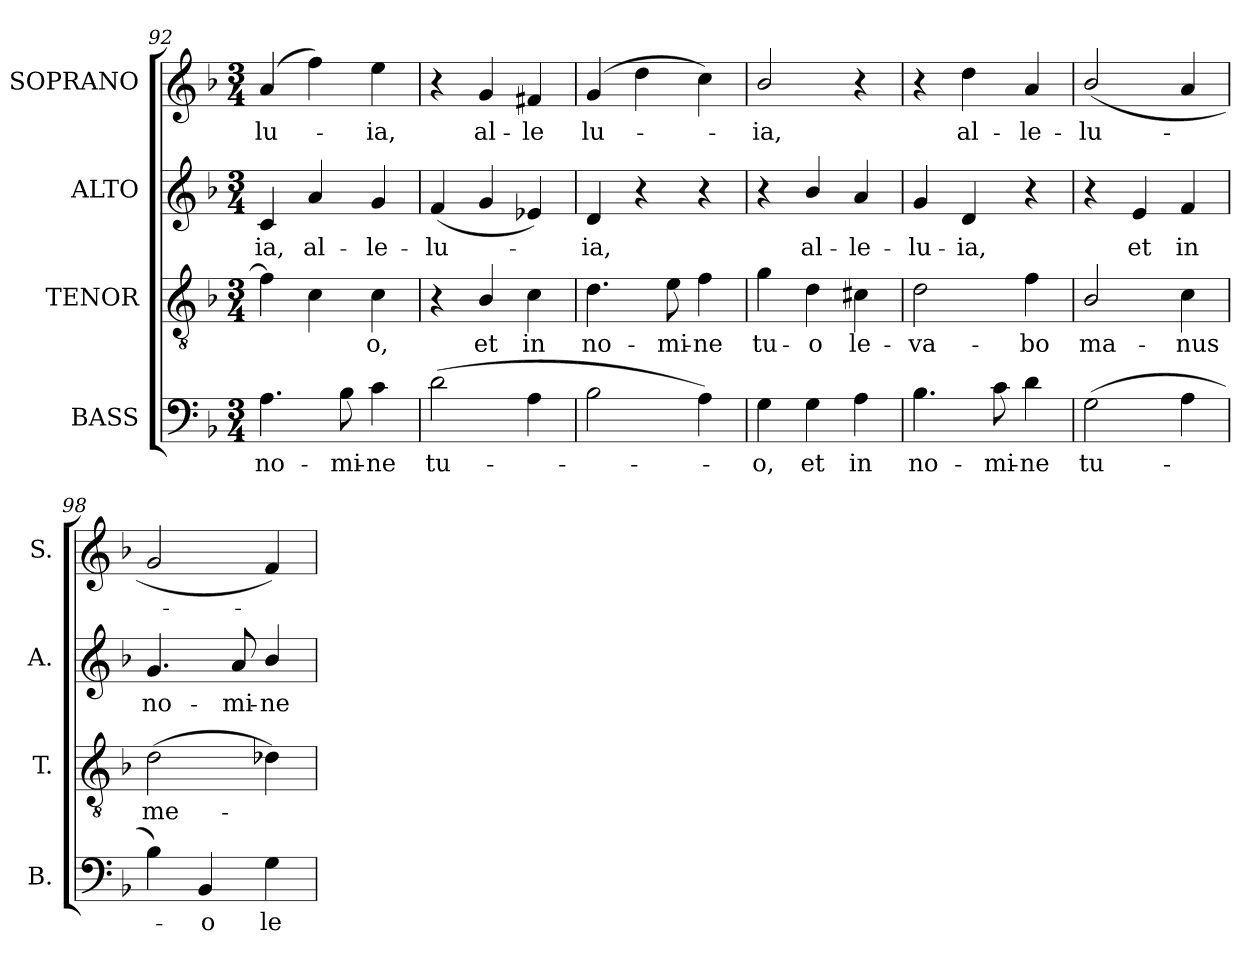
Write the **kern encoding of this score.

**kern	**text	**kern	**text	**kern	**text	**kern	**text
*part4	*part4	*part3	*part3	*part2	*part2	*part1	*part1
*staff4	*staff4	*staff3	*staff3	*staff2	*staff2	*staff1	*staff1
*I"BASS	*	*I"TENOR	*	*I"ALTO	*	*I"SOPRANO	*
*I'B.	*	*I'T.	*	*I'A.	*	*I'S.	*
*clefF4	*	*clefGv2	*	*clefG2	*	*clefG2	*
*	*	*ITrd7c12	*	*	*	*	*
*k[b-]	*	*k[b-]	*	*k[b-]	*	*k[b-]	*
*F:	*	*F:	*	*F:	*	*F:	*
*M3/4	*	*M3/4	*	*M3/4	*	*M3/4	*
=92	=92	=92	=92	=92	=92	=92	=92
!	!LO:LY:b:color=#000000	!	!	!	!	!	!
!	!	!	!	!	!LO:LY:b:color=#000000	!	!
!	!	!	!	!	!	!	!LO:LY:b:color=#000000
4.Ai\	no-	4Fi\]	.	4ci/	-ia,	(4ai/	-lu-
!	!	!	!	!	!LO:LY:b:color=#000000	!	!
.	.	4Ci\	.	4ai/	al-	4ffi\)	.
!	!LO:LY:b:color=#000000	!	!	!	!	!	!
8B-i\	-mi-	.	.	.	.	.	.
!	!LO:LY:b:color=#000000	!	!	!	!	!	!
!	!	!	!LO:LY:b:color=#000000	!	!	!	!
!	!	!	!	!	!LO:LY:b:color=#000000	!	!
!	!	!	!	!	!	!	!LO:LY:b:color=#000000
4ci\	-ne	4Ci\	-o,	4gi/	-le-	4eei\	-ia,
=93	=93	=93	=93	=93	=93	=93	=93
!	!LO:LY:b:color=#000000	!	!	!	!	!	!
!	!	!	!	!	!LO:LY:b:color=#000000	!	!
(2di\	tu-	4r	.	(4fi/	-lu-	4r	.
!	!	!	!LO:LY:b:color=#000000	!	!	!	!
!	!	!	!	!	!	!	!LO:LY:b:color=#000000
.	.	4BB-i/	et	4gi/	.	4gi/	al-
!	!	!	!LO:LY:b:color=#000000	!	!	!	!
!	!	!	!	!	!	!	!LO:LY:b:color=#000000
4Ai\	.	4Ci\	in	4e-Xi/)	.	4f#Xi/	-le
!!LO:LB:g=z
=94	=94	=94	=94	=94	=94	=94	=94
!	!	!	!LO:LY:b:color=#000000	!	!	!	!
!	!	!	!	!	!LO:LY:b:color=#000000	!	!
!	!	!	!	!	!	!	!LO:LY:b:color=#000000
2B-i\	.	4.Di\	no-	4di/	-ia,	(4gi/	lu-
.	.	.	.	4r	.	4ddi\	.
!	!	!	!LO:LY:b:color=#000000	!	!	!	!
.	.	8Ei\	-mi-	.	.	.	.
!	!	!	!LO:LY:b:color=#000000	!	!	!	!
4Ai\)	.	4Fi\	-ne	4r	.	4cci\)	.
=95	=95	=95	=95	=95	=95	=95	=95
!	!LO:LY:b:color=#000000	!	!	!	!	!	!
!	!	!	!LO:LY:b:color=#000000	!	!	!	!
!	!	!	!	!	!	!	!LO:LY:b:color=#000000
4Gi\	-o,	4Gi\	tu-	4r	.	2b-i/	-ia,
!	!LO:LY:b:color=#000000	!	!	!	!	!	!
!	!	!	!LO:LY:b:color=#000000	!	!	!	!
!	!	!	!	!	!LO:LY:b:color=#000000	!	!
4Gi\	et	4Di\	-o	4b-i/	al-	.	.
!	!LO:LY:b:color=#000000	!	!	!	!	!	!
!	!	!	!LO:LY:b:color=#000000	!	!	!	!
!	!	!	!	!	!LO:LY:b:color=#000000	!	!
4Ai\	in	4C#Xi\	le-	4ai/	-le-	4r	.
=96	=96	=96	=96	=96	=96	=96	=96
!	!LO:LY:b:color=#000000	!	!	!	!	!	!
!	!	!	!LO:LY:b:color=#000000	!	!	!	!
!	!	!	!	!	!LO:LY:b:color=#000000	!	!
4.B-i\	no-	2Di\	-va-	4gi/	-lu-	4r	.
!	!	!	!	!	!LO:LY:b:color=#000000	!	!
!	!	!	!	!	!	!	!LO:LY:b:color=#000000
.	.	.	.	4di/	-ia,	4ddi\	al-
!	!LO:LY:b:color=#000000	!	!	!	!	!	!
8ci\	-mi-	.	.	.	.	.	.
!	!LO:LY:b:color=#000000	!	!	!	!	!	!
!	!	!	!LO:LY:b:color=#000000	!	!	!	!
!	!	!	!	!	!	!	!LO:LY:b:color=#000000
4di\	-ne	4Fi\	-bo	4r	.	4ai/	-le-
=97	=97	=97	=97	=97	=97	=97	=97
!	!LO:LY:b:color=#000000	!	!	!	!	!	!
!	!	!	!LO:LY:b:color=#000000	!	!	!	!
!	!	!	!	!	!	!	!LO:LY:b:color=#000000
(2Gi\	tu-	2BB-i/	ma-	4r	.	(2b-i/	-lu-
!	!	!	!	!	!LO:LY:b:color=#000000	!	!
.	.	.	.	4ei/	et	.	.
!	!	!	!LO:LY:b:color=#000000	!	!	!	!
!	!	!	!	!	!LO:LY:b:color=#000000	!	!
4Ai\	.	4Ci\	-nus	4fi/	in	4ai/	.
=98	=98	=98	=98	=98	=98	=98	=98
!	!	!	!LO:LY:b:color=#000000	!	!	!	!
!	!	!	!	!	!LO:LY:b:color=#000000	!	!
4B-i\)	.	(2Di\	me-	4.gi/	no-	2gi/	.
!	!LO:LY:b:color=#000000	!	!	!	!	!	!
4BB-i/	-o	.	.	.	.	.	.
!	!	!	!	!	!LO:LY:b:color=#000000	!	!
.	.	.	.	8ai/	-mi-	.	.
!	!LO:LY:b:color=#000000	!	!	!	!	!	!
!	!	!	!	!	!LO:LY:b:color=#000000	!	!
4Gi\	le-	4D-Xi\)	.	4b-i/	-ne	4fi/)	.
=	=	=	=	=	=	=	=
*-	*-	*-	*-	*-	*-	*-	*-
